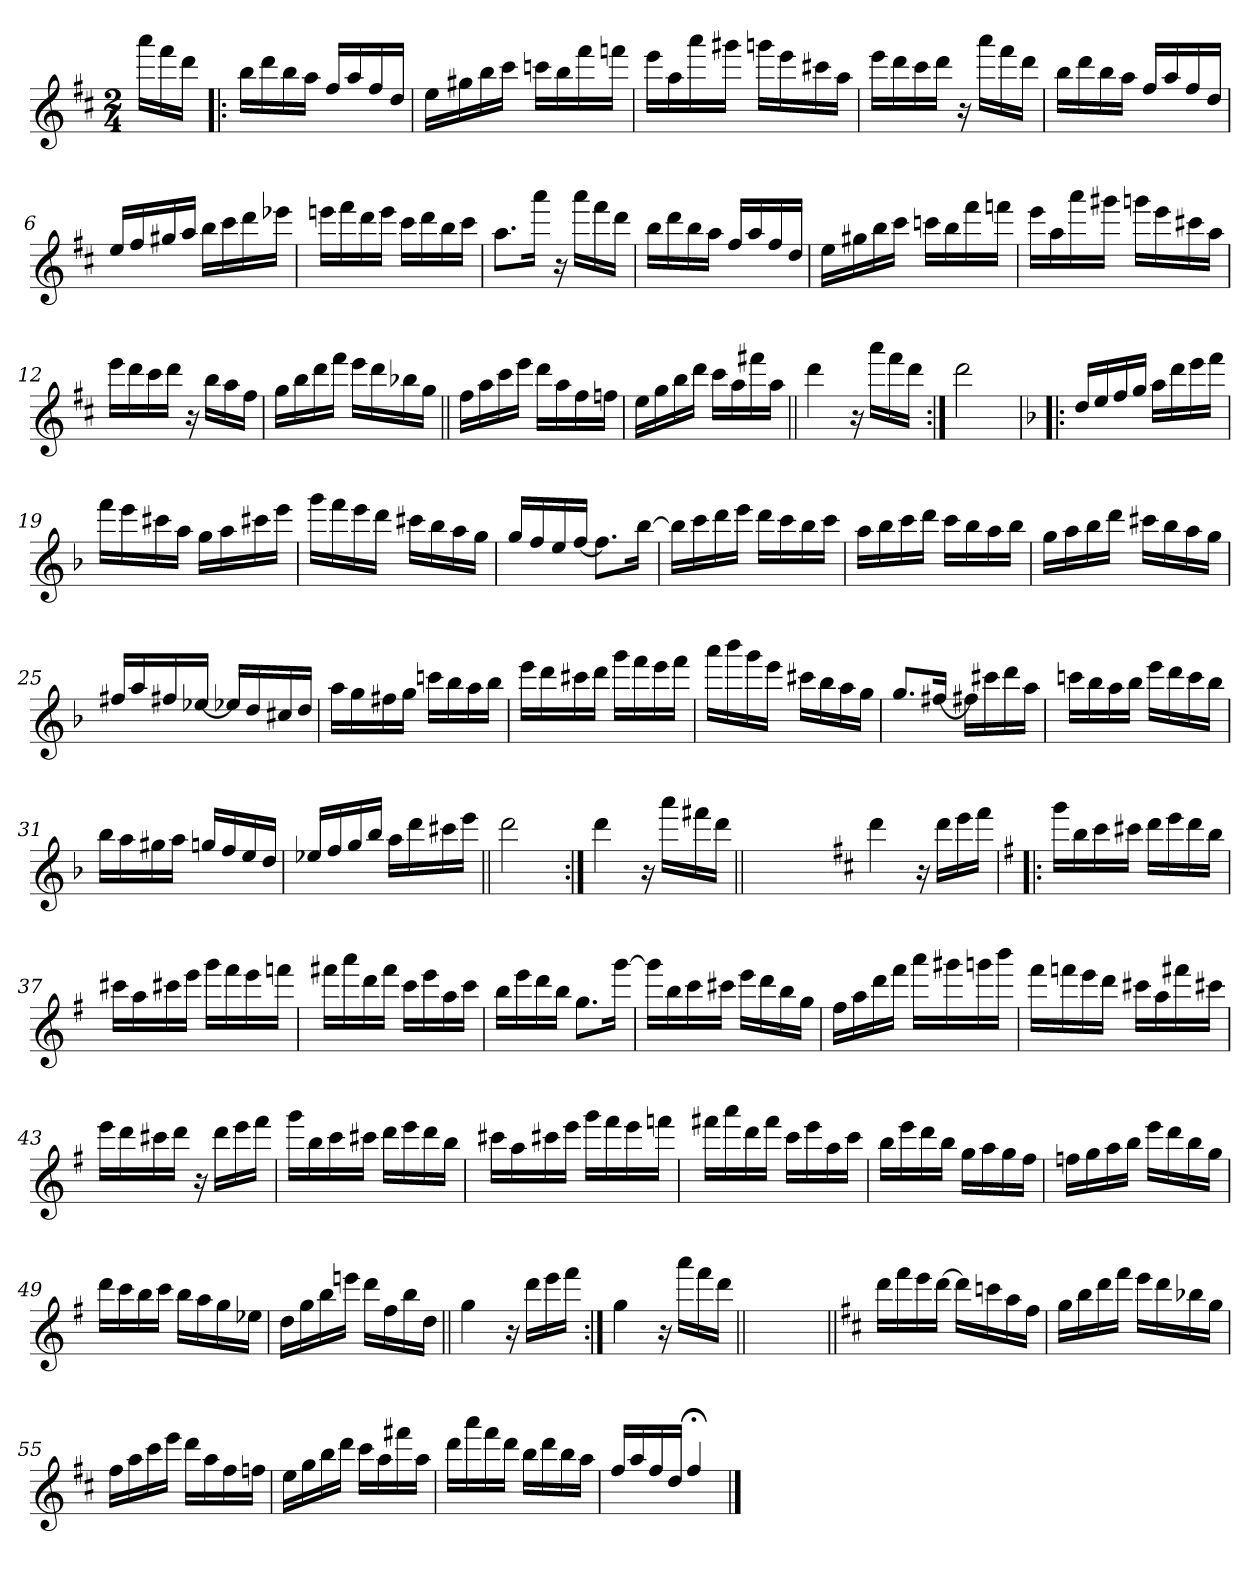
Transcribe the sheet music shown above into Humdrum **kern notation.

**kern
*part1
*staff1
*clefG2
*k[f#c#]
*D:
*M2/4
=
16aaa\LL
16fff#\
16ddd\JJ
=1!|:
16bb\LL
16ddd\
16bb\
16aa\JJ
16ff#/LL
16aa/
16ff#/
16dd/JJ
=2
16ee\LL
16gg#X\
16bb\
16ccc#\JJ
16cccn\LL
16bb\
16fff#\
16fffn\JJ
=3
16eee\LL
16aa\
16aaa\
16ggg#X\JJ
16gggn\LL
16eee\
16ccc#X\
16aa\JJ
!!LO:LB:g=z
=4
16eee\LL
16ddd\
16ccc#\
16ddd\JJ
16r
16aaa\LL
16fff#\
16ddd\JJ
=5
16bb\LL
16ddd\
16bb\
16aa\JJ
16ff#/LL
16aa/
16ff#/
16dd/JJ
=6
16ee/LL
16ff#/
16gg#X/
16aa/JJ
16bb\LL
16ccc#\
16ddd\
16eee-X\JJ
=7
16eeen\LL
16fff#\
16ddd\
16eee\JJ
16ccc#\LL
16ddd\
16bb\
16ccc#\JJ
!!LO:LB:g=z
=8
8.aa\L
16aaa\Jk
16r
16aaa\LL
16fff#\
16ddd\JJ
=9
16bb\LL
16ddd\
16bb\
16aa\JJ
16ff#/LL
16aa/
16ff#/
16dd/JJ
=10
16ee\LL
16gg#X\
16bb\
16ccc#\JJ
16cccn\LL
16bb\
16fff#\
16fffn\JJ
=11
16eee\LL
16aa\
16aaa\
16ggg#X\JJ
16gggn\LL
16eee\
16ccc#X\
16aa\JJ
!!LO:LB:g=z
=12
16eee\LL
16ddd\
16ccc#\
16ddd\JJ
16r
16bb\LL
16aa\
16ff#\JJ
=13
16gg\LL
16bb\
16ddd\
16fff#\JJ
16eee\LL
16ddd\
16bb-X\
16gg\JJ
=14||
16ff#\LL
16aa\
16ccc#\
16eee\JJ
16ddd\LL
16aa\
16ff#\
16ffn\JJ
=15
16ee\LL
16gg\
16bb\
16ddd\JJ
16ccc#\LL
16aa\
16fff#X\
16aa\JJ
!!LO:LB:g=z
=16||
4ddd\
16r
16aaa\LL
16fff#\
16ddd\JJ
=17:|!
2ddd\
=18!|:
*k[b-]
*F:
16dd/LL
16ee/
16ff/
16gg/JJ
16aa\LL
16ddd\
16eee\
16fff\JJ
=19
16fff\LL
16eee\
16ccc#X\
16aa\JJ
16gg\LL
16aa\
16ccc#X\
16eee\JJ
!!LO:LB:g=z
=20
16ggg\LL
16fff\
16eee\
16ddd\JJ
16ccc#X\LL
16bb-\
16aa\
16gg\JJ
=21
16gg/LL
16ff/
16ee/
[16ff/JJ
8.ff\L]
[16bb-\Jk
=22
16bb-\LL]
16ccc\
16ddd\
16eee\JJ
16ddd\LL
16ccc\
16bb-\
16ccc\JJ
=23
16aa\LL
16bb-\
16ccc\
16ddd\JJ
16ccc\LL
16bb-\
16aa\
16bb-\JJ
!!LO:LB:g=z
=24
16gg\LL
16aa\
16bb-\
16ddd\JJ
16ccc#X\LL
16bb-\
16aa\
16gg\JJ
=25
16ff#X/LL
16aa/
16ff#X/
[16ee-X/JJ
16ee-X/LL]
16dd/
16cc#X/
16dd/JJ
=26
16aa\LL
16gg\
16ff#X\
16gg\JJ
16cccn\LL
16bb-\
16aa\
16bb-\JJ
=27
16eee\LL
16ddd\
16ccc#X\
16ddd\JJ
16ggg\LL
16fff\
16eee\
16fff\JJ
!!LO:LB:g=z
=28
16aaa\LL
16bbb-\
16ggg\
16eee\JJ
16ccc#X\LL
16bb-\
16aa\
16gg\JJ
=29
8.gg/L
[16ff#X/Jk
16ff#X\LL]
16ccc#X\
16ddd\
16aa\JJ
=30
16cccn\LL
16bb-\
16aa\
16bb-\JJ
16eee\LL
16ddd\
16ccc\
16bb-\JJ
=31
16bb-\LL
16aa\
16gg#X\
16aa\JJ
16ggn/LL
16ff/
16ee/
16dd/JJ
!!LO:LB:g=z
=32
16ee-X/LL
16ff/
16gg/
16bb-/JJ
16aa\LL
16ddd\
16ccc#X\
16eee\JJ
=33||
2ddd\
=34:|!
4ddd\
16r
16aaa\LL
16fff#X\
16ddd\JJ
=34X341||
2ryy
!!LO:PB:g=z
=35-
*k[f#c#]
*D:
4ddd\
16r
16ddd\LL
16eee\
16fff#\JJ
=36!|:
*k[f#]
*G:
16ggg\LL
16bb\
16ccc\
16ccc#X\JJ
16ddd\LL
16eee\
16ddd\
16bb\JJ
=37
16ccc#X\LL
16aa\
16ccc#X\
16eee\JJ
16ggg\LL
16fff#\
16eee\
16fffn\JJ
=38
16fff#X\LL
16aaa\
16ddd\
16fff#\JJ
16ccc\LL
16eee\
16aa\
16ccc\JJ
!!LO:LB:g=z
=39
16bb\LL
16eee\
16ddd\
16bb\JJ
8.gg\L
[16ggg\Jk
=40
16ggg\LL]
16bb\
16ccc\
16ccc#X\JJ
16eee\LL
16ddd\
16bb\
16gg\JJ
=41
16ff#\LL
16aa\
16ddd\
16fff#\JJ
16aaa\LL
16ggg#X\
16gggn\
16bbb\JJ
=42
16fff#\LL
16fffn\
16eee\
16ddd\JJ
16ccc#X\LL
16aa\
16fff#X\
16ccc#X\JJ
!!LO:LB:g=z
=43
16eee\LL
16ddd\
16ccc#X\
16ddd\JJ
16r
16ddd\LL
16eee\
16fff#\JJ
=44
16ggg\LL
16bb\
16ccc\
16ccc#X\JJ
16ddd\LL
16eee\
16ddd\
16bb\JJ
=45
16ccc#X\LL
16aa\
16ccc#X\
16eee\JJ
16ggg\LL
16fff#\
16eee\
16fffn\JJ
=46
16fff#X\LL
16aaa\
16ddd\
16fff#\JJ
16ccc\LL
16eee\
16aa\
16ccc\JJ
!!LO:LB:g=z
=47
16bb\LL
16eee\
16ddd\
16bb\JJ
16gg\LL
16aa\
16gg\
16ff#\JJ
=48
16ffn\LL
16gg\
16aa\
16bb\JJ
16eee\LL
16ddd\
16bb\
16gg\JJ
=49
16ddd\LL
16ccc\
16bb\
16ccc\JJ
16bb\LL
16aa\
16gg\
16ee-X\JJ
=50
16dd\LL
16gg\
16bb\
16eeen\JJ
16ddd\LL
16ff#\
16bb\
16dd\JJ
!!LO:LB:g=z
=51||
4gg\
16r
16ddd\LL
16eee\
16fff#\JJ
=52:|!
4gg\
16r
16aaa\LL
16fff#\
16ddd\JJ
=52X522||
2ryy
=53||
*k[f#c#]
*D:
16ddd\LL
16fff#\
16eee\
[16ddd\JJ
16ddd\LL]
16cccn\
16aa\
16ff#\JJ
=54
16gg\LL
16bb\
16ddd\
16fff#\JJ
16eee\LL
16ddd\
16bb-X\
16gg\JJ
!!LO:LB:g=z
=55
16ff#\LL
16aa\
16ccc#\
16eee\JJ
16ddd\LL
16aa\
16ff#\
16ffn\JJ
=56
16ee\LL
16gg\
16bb\
16ddd\JJ
16ccc#\LL
16aa\
16fff#X\
16aa\JJ
=57
16ddd\LL
16aaa\
16fff#\
16ddd\JJ
16bb\LL
16ddd\
16bb\
16aa\JJ
=58
16ff#/LL
16aa/
16ff#/
16dd/JJ
4ff#;</
==
*-
